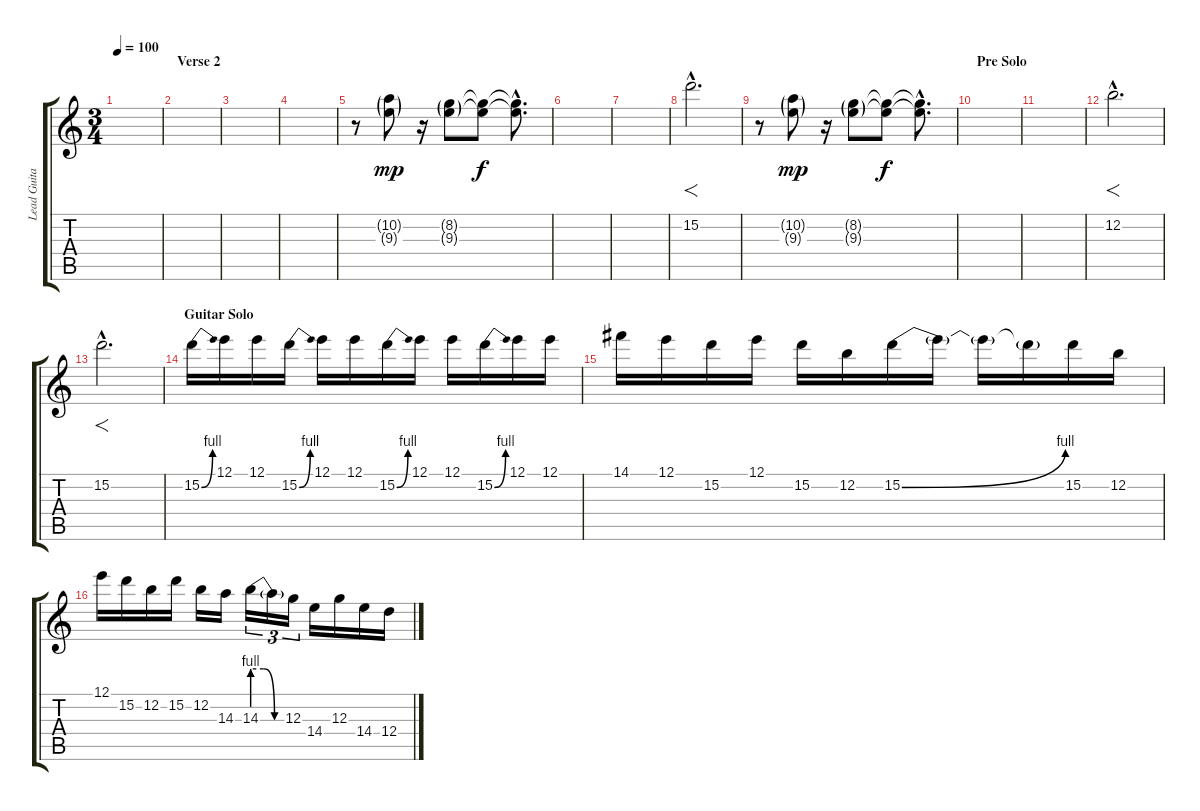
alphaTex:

\track ("Lead Guitar" "Lead Guita") {instrument overdrivenguitar}
\staff {score tabs}
\tuning (E4 B3 G3 D3 A2 E2) {hide}
\ts (3 4)
\tempo 100
\clef g2
\ks c
|
\section ("" "Verse 2")
|
|
|
r.8 (10.2{g} 9.3{g}).8{dy mp} r.16 (8.2{g} 9.3{g}).8 (8.2{t} 9.3{t}).8{dy f} (8.2{hac t} 9.3{hac t}).8{d} |
|
|
15.2{hac}.2{f d} |
r.8 (10.2{g} 9.3{g}).8{dy mp} r.16 (8.2{g} 9.3{g}).8 (8.2{t} 9.3{t}).8{dy f} (8.2{hac t} 9.3{hac t}).8{d} |
\section ("" "Pre Solo")
|
|
12.2{hac}.2{f d} |
15.2{hac}.2{f d} |
\section ("" "Guitar Solo")
15.2{be (bend 0 0 60 4)}.16 12.1.16 12.1.16 15.2{be (bend 0 0 60 4)}.16 12.1.16 12.1.16 15.2{be (bend 0 0 60 4)}.16 12.1.16 12.1.16 15.2{be (bend 0 0 60 4)}.16 12.1.16 12.1.16 |
14.1.16 12.1.16 15.2.16 12.1.16 15.2.16 12.2.16 15.2{be (bend 0 0 60 4)}.16 15.2{t}.16 15.2{t}.16 15.2{t}.16 15.2.16 12.2.16 |
12.1.16 15.2.16 12.2.16 15.2.16 12.2.16 14.3.16 14.3{be (custom 0 4 20 4 40 0 60 0)}.16{tu (3 2)} 14.3{t}.16{tu (3 2)} 12.3.16{tu (3 2)} 14.4.16 12.3.16 14.4.16 12.4.16
